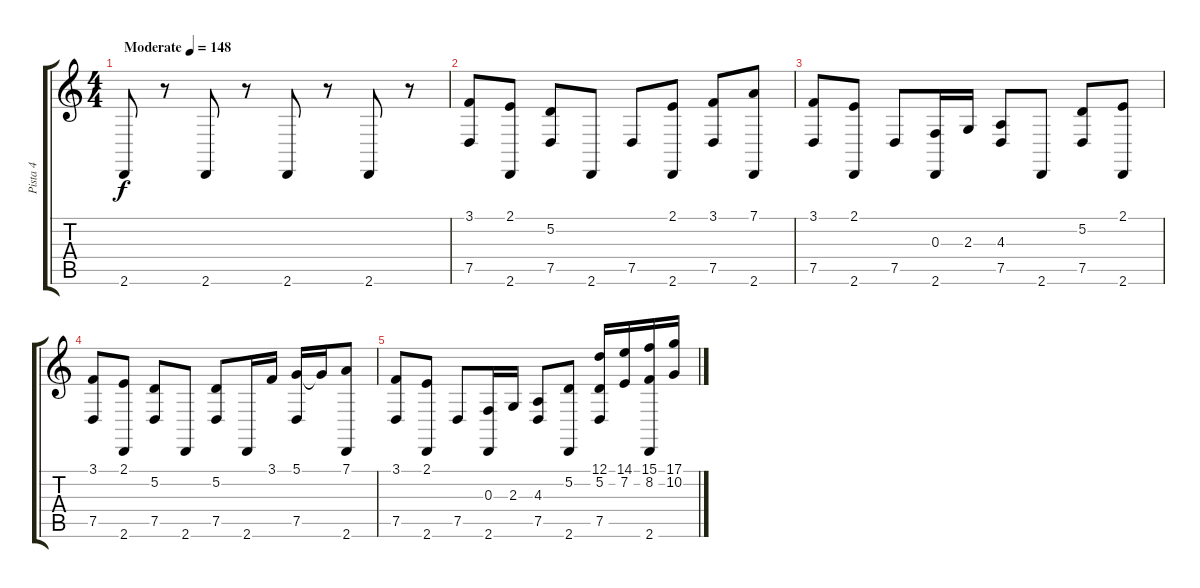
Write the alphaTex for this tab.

\track ("Pista 4" "Pista 4") {instrument stringensemble1}
\staff {score tabs}
\tuning (D4 A3 F3 C3 G2 C2) {hide}
\ts (4 4)
\tempo (148 "Moderate")
\clef g2
\ks c
2.6.8{dy f instrument stringensemble1} r.8 2.6.8 r.8 2.6.8 r.8 2.6.8 r.8 |
(3.1 7.5).8 (2.1 2.6).8 (5.2 7.5).8 2.6.8 7.5.8 (2.1 2.6).8 (3.1 7.5).8 (7.1 2.6).8 |
(3.1 7.5).8 (2.1 2.6).8 7.5.8 (0.3 2.6).16 2.3.16 (4.3 7.5).8 2.6.8 (5.2 7.5).8 (2.1 2.6).8 |
(3.1 7.5).8 (2.1 2.6).8 (5.2 7.5).8 2.6.8 (5.2 7.5).8 2.6.16 3.1.16 (5.1 7.5).16 5.1{t}.16 (7.1 2.6).8 |
(3.1 7.5).8 (2.1 2.6).8 7.5.8 (0.3 2.6).16 2.3.16 (4.3 7.5).8 (5.2 2.6).8 (12.1 5.2 7.5).16 (14.1 7.2).16 (15.1 8.2 2.6).16 (17.1 10.2).16
